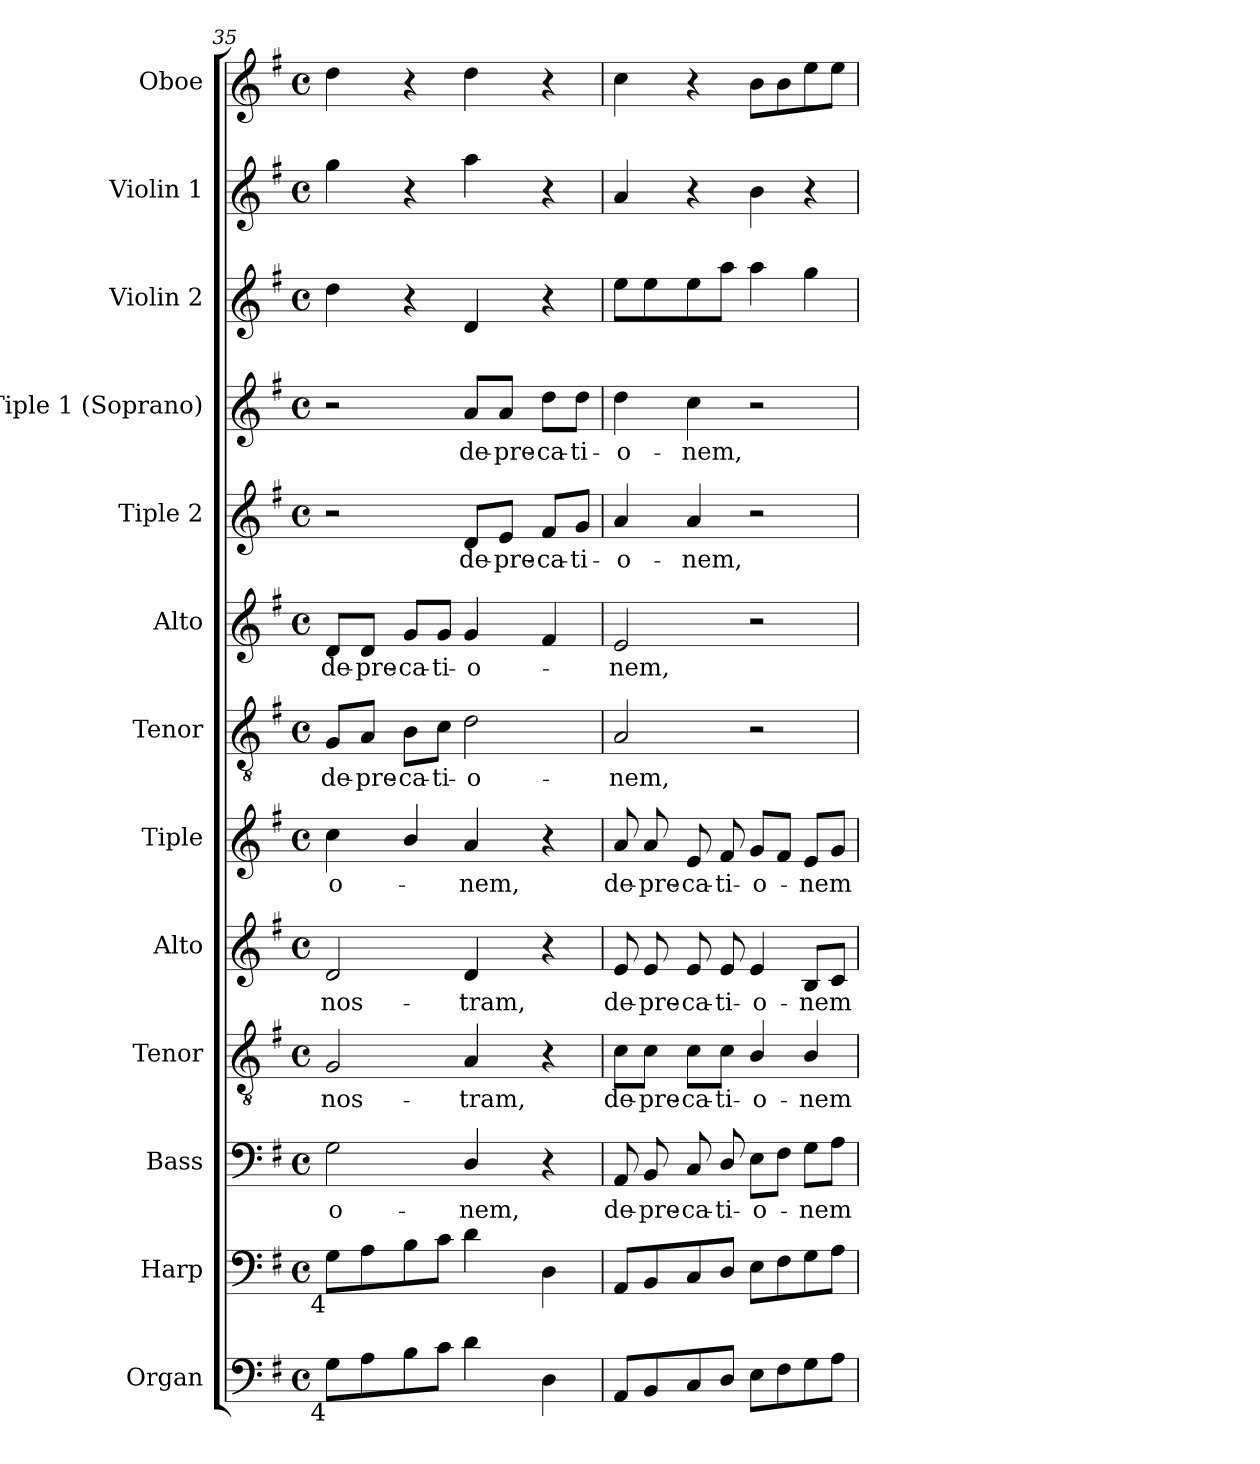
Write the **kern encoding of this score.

**kern	**kern	**kern	**text	**kern	**text	**kern	**text	**kern	**text	**kern	**text	**kern	**text	**kern	**text	**kern	**text	**kern	**kern	**kern
*part13	*part12	*part11	*part11	*part10	*part10	*part9	*part9	*part8	*part8	*part7	*part7	*part6	*part6	*part5	*part5	*part4	*part4	*part3	*part2	*part1
*staff13	*staff12	*staff11	*staff11	*staff10	*staff10	*staff9	*staff9	*staff8	*staff8	*staff7	*staff7	*staff6	*staff6	*staff5	*staff5	*staff4	*staff4	*staff3	*staff2	*staff1
*I"Organ	*I"Harp	*I"Bass	*	*I"Tenor	*	*I"Alto	*	*I"Tiple	*	*I"Tenor	*	*I"Alto	*	*I"Tiple 2	*	*I"Tiple 1 (Soprano)	*	*I"Violin 2	*I"Violin 1	*I"Oboe
*I'Org.	*I'Hp.	*I'B.	*	*I'T.	*	*I'A.	*	*	*	*I'T.	*	*I'A.	*	*	*	*I'S1.	*	*I'Vln. 2	*I'Vln. 1	*I'Ob.
*clefF4	*clefF4	*clefF4	*	*clefGv2	*	*clefG2	*	*clefG2	*	*clefGv2	*	*clefG2	*	*clefG2	*	*clefG2	*	*clefG2	*clefG2	*clefG2
*	*	*	*	*ITrd7c12	*	*	*	*	*	*ITrd7c12	*	*	*	*	*	*	*	*	*	*
*k[f#]	*k[f#]	*k[f#]	*	*k[f#]	*	*k[f#]	*	*k[f#]	*	*k[f#]	*	*k[f#]	*	*k[f#]	*	*k[f#]	*	*k[f#]	*k[f#]	*k[f#]
*G:	*G:	*G:	*	*G:	*	*G:	*	*G:	*	*G:	*	*G:	*	*G:	*	*G:	*	*G:	*G:	*G:
*M4/4	*M4/4	*M4/4	*	*M4/4	*	*M4/4	*	*M4/4	*	*M4/4	*	*M4/4	*	*M4/4	*	*M4/4	*	*M4/4	*M4/4	*M4/4
*met(c)	*met(c)	*met(c)	*	*met(c)	*	*met(c)	*	*met(c)	*	*met(c)	*	*met(c)	*	*met(c)	*	*met(c)	*	*met(c)	*met(c)	*met(c)
=35	=35	=35	=35	=35	=35	=35	=35	=35	=35	=35	=35	=35	=35	=35	=35	=35	=35	=35	=35	=35
!	!	!	!LO:LY:b:color=#000000	!	!	!	!	!	!	!	!	!	!	!	!	!	!	!	!	!
!	!	!	!	!	!LO:LY:b:color=#000000	!	!	!	!	!	!	!	!	!	!	!	!	!	!	!
!	!	!	!	!	!	!	!LO:LY:b:color=#000000	!	!	!	!	!	!	!	!	!	!	!	!	!
!	!	!	!	!	!	!	!	!	!LO:LY:b:color=#000000	!	!	!	!	!	!	!	!	!	!	!
!	!	!	!	!	!	!	!	!	!	!	!LO:LY:b:color=#000000	!	!	!	!	!	!	!	!	!
!	!LO:TX:b:rj:t=4	!	!	!	!	!	!	!	!	!	!	!	!	!	!	!	!	!	!	!
!LO:TX:b:rj:t=4	!	!	!	!	!	!	!	!	!	!	!	!	!	!	!	!	!	!	!	!
!	!	!	!	!	!	!	!	!	!	!	!	!	!LO:LY:b:color=#000000	!	!	!	!	!	!	!
8Gi\L	8Gi\L	2Gi\	-o-	2GGi/	nos-	2di/	nos-	4cci\	-o-	8GGi/L	de-	8di/L	de-	2r	.	2r	.	4ddi\	4ggi\	4ddi\
!	!	!	!	!	!	!	!	!	!	!	!LO:LY:b:color=#000000	!	!	!	!	!	!	!	!	!
!	!	!	!	!	!	!	!	!	!	!	!	!	!LO:LY:b:color=#000000	!	!	!	!	!	!	!
8Ai\	8Ai\	.	.	.	.	.	.	.	.	8AAi/J	-pre-	8di/J	-pre-	.	.	.	.	.	.	.
!	!	!	!	!	!	!	!	!	!	!	!LO:LY:b:color=#000000	!	!	!	!	!	!	!	!	!
!	!	!	!	!	!	!	!	!	!	!	!	!	!LO:LY:b:color=#000000	!	!	!	!	!	!	!
8Bi\	8Bi\	.	.	.	.	.	.	4bi/	.	8BBi\L	-ca-	8gi/L	-ca-	.	.	.	.	4r	4r	4r
!	!	!	!	!	!	!	!	!	!	!	!LO:LY:b:color=#000000	!	!	!	!	!	!	!	!	!
!	!	!	!	!	!	!	!	!	!	!	!	!	!LO:LY:b:color=#000000	!	!	!	!	!	!	!
8ci\J	8ci\J	.	.	.	.	.	.	.	.	8Ci\J	-ti-	8gi/J	-ti-	.	.	.	.	.	.	.
!	!	!	!LO:LY:b:color=#000000	!	!	!	!	!	!	!	!	!	!	!	!	!	!	!	!	!
!	!	!	!	!	!LO:LY:b:color=#000000	!	!	!	!	!	!	!	!	!	!	!	!	!	!	!
!	!	!	!	!	!	!	!LO:LY:b:color=#000000	!	!	!	!	!	!	!	!	!	!	!	!	!
!	!	!	!	!	!	!	!	!	!LO:LY:b:color=#000000	!	!	!	!	!	!	!	!	!	!	!
!	!	!	!	!	!	!	!	!	!	!	!LO:LY:b:color=#000000	!	!	!	!	!	!	!	!	!
!	!	!	!	!	!	!	!	!	!	!	!	!	!LO:LY:b:color=#000000	!	!	!	!	!	!	!
!	!	!	!	!	!	!	!	!	!	!	!	!	!	!	!LO:LY:b:color=#000000	!	!	!	!	!
!	!	!	!	!	!	!	!	!	!	!	!	!	!	!	!	!	!LO:LY:b:color=#000000	!	!	!
4di\	4di\	4Di/	-nem,	4AAi/	-tram,	4di/	-tram,	4ai/	-nem,	2Di\	-o-	4gi/	-o-	8di/L	de-	8ai/L	de-	4di/	4aai\	4ddi\
!	!	!	!	!	!	!	!	!	!	!	!	!	!	!	!LO:LY:b:color=#000000	!	!	!	!	!
!	!	!	!	!	!	!	!	!	!	!	!	!	!	!	!	!	!LO:LY:b:color=#000000	!	!	!
.	.	.	.	.	.	.	.	.	.	.	.	.	.	8ei/J	-pre-	8ai/J	-pre-	.	.	.
!	!	!	!	!	!	!	!	!	!	!	!	!	!	!	!LO:LY:b:color=#000000	!	!	!	!	!
!	!	!	!	!	!	!	!	!	!	!	!	!	!	!	!	!	!LO:LY:b:color=#000000	!	!	!
4Di\	4Di\	4r	.	4r	.	4r	.	4r	.	.	.	4f#i/	.	8f#i/L	-ca-	8ddi\L	-ca-	4r	4r	4r
!	!	!	!	!	!	!	!	!	!	!	!	!	!	!	!LO:LY:b:color=#000000	!	!	!	!	!
!	!	!	!	!	!	!	!	!	!	!	!	!	!	!	!	!	!LO:LY:b:color=#000000	!	!	!
.	.	.	.	.	.	.	.	.	.	.	.	.	.	8gi/J	-ti-	8ddi\J	-ti-	.	.	.
=36	=36	=36	=36	=36	=36	=36	=36	=36	=36	=36	=36	=36	=36	=36	=36	=36	=36	=36	=36	=36
!	!	!	!LO:LY:b:color=#000000	!	!	!	!	!	!	!	!	!	!	!	!	!	!	!	!	!
!	!	!	!	!	!LO:LY:b:color=#000000	!	!	!	!	!	!	!	!	!	!	!	!	!	!	!
!	!	!	!	!	!	!	!LO:LY:b:color=#000000	!	!	!	!	!	!	!	!	!	!	!	!	!
!	!	!	!	!	!	!	!	!	!LO:LY:b:color=#000000	!	!	!	!	!	!	!	!	!	!	!
!	!	!	!	!	!	!	!	!	!	!	!LO:LY:b:color=#000000	!	!	!	!	!	!	!	!	!
!	!	!	!	!	!	!	!	!	!	!	!	!	!LO:LY:b:color=#000000	!	!	!	!	!	!	!
!	!	!	!	!	!	!	!	!	!	!	!	!	!	!	!LO:LY:b:color=#000000	!	!	!	!	!
!	!	!	!	!	!	!	!	!	!	!	!	!	!	!	!	!	!LO:LY:b:color=#000000	!	!	!
8AAi/L	8AAi/L	8AAi/	de-	8Ci\L	de-	8ei/	de-	8ai/	de-	2AAi/	-nem,	2ei/	-nem,	4ai/	-o-	4ddi\	-o-	8eei\L	4ai/	4cci\
!	!	!	!LO:LY:b:color=#000000	!	!	!	!	!	!	!	!	!	!	!	!	!	!	!	!	!
!	!	!	!	!	!LO:LY:b:color=#000000	!	!	!	!	!	!	!	!	!	!	!	!	!	!	!
!	!	!	!	!	!	!	!LO:LY:b:color=#000000	!	!	!	!	!	!	!	!	!	!	!	!	!
!	!	!	!	!	!	!	!	!	!LO:LY:b:color=#000000	!	!	!	!	!	!	!	!	!	!	!
8BBi/	8BBi/	8BBi/	-pre-	8Ci\J	-pre-	8ei/	-pre-	8ai/	-pre-	.	.	.	.	.	.	.	.	8eei\	.	.
!	!	!	!LO:LY:b:color=#000000	!	!	!	!	!	!	!	!	!	!	!	!	!	!	!	!	!
!	!	!	!	!	!LO:LY:b:color=#000000	!	!	!	!	!	!	!	!	!	!	!	!	!	!	!
!	!	!	!	!	!	!	!LO:LY:b:color=#000000	!	!	!	!	!	!	!	!	!	!	!	!	!
!	!	!	!	!	!	!	!	!	!LO:LY:b:color=#000000	!	!	!	!	!	!	!	!	!	!	!
!	!	!	!	!	!	!	!	!	!	!	!	!	!	!	!LO:LY:b:color=#000000	!	!	!	!	!
!	!	!	!	!	!	!	!	!	!	!	!	!	!	!	!	!	!LO:LY:b:color=#000000	!	!	!
8Ci/	8Ci/	8Ci/	-ca-	8Ci\L	-ca-	8ei/	-ca-	8ei/	-ca-	.	.	.	.	4ai/	-nem,	4cci\	-nem,	8eei\	4r	4r
!	!	!	!LO:LY:b:color=#000000	!	!	!	!	!	!	!	!	!	!	!	!	!	!	!	!	!
!	!	!	!	!	!LO:LY:b:color=#000000	!	!	!	!	!	!	!	!	!	!	!	!	!	!	!
!	!	!	!	!	!	!	!LO:LY:b:color=#000000	!	!	!	!	!	!	!	!	!	!	!	!	!
!	!	!	!	!	!	!	!	!	!LO:LY:b:color=#000000	!	!	!	!	!	!	!	!	!	!	!
8Di/J	8Di/J	8Di/	-ti-	8Ci\J	-ti-	8ei/	-ti-	8f#i/	-ti-	.	.	.	.	.	.	.	.	8aai\J	.	.
!	!	!	!LO:LY:b:color=#000000	!	!	!	!	!	!	!	!	!	!	!	!	!	!	!	!	!
!	!	!	!	!	!LO:LY:b:color=#000000	!	!	!	!	!	!	!	!	!	!	!	!	!	!	!
!	!	!	!	!	!	!	!LO:LY:b:color=#000000	!	!	!	!	!	!	!	!	!	!	!	!	!
!	!	!	!	!	!	!	!	!	!LO:LY:b:color=#000000	!	!	!	!	!	!	!	!	!	!	!
8Ei\L	8Ei\L	8Ei\L	-o-	4BBi/	-o-	4ei/	-o-	8gi/L	-o-	2r	.	2r	.	2r	.	2r	.	4aai\	4bi\	8bi\L
8F#i\	8F#i\	8F#i\J	.	.	.	.	.	8f#i/J	.	.	.	.	.	.	.	.	.	.	.	8bi\
!	!	!	!LO:LY:b:color=#000000	!	!	!	!	!	!	!	!	!	!	!	!	!	!	!	!	!
!	!	!	!	!	!LO:LY:b:color=#000000	!	!	!	!	!	!	!	!	!	!	!	!	!	!	!
!	!	!	!	!	!	!	!LO:LY:b:color=#000000	!	!	!	!	!	!	!	!	!	!	!	!	!
!	!	!	!	!	!	!	!	!	!LO:LY:b:color=#000000	!	!	!	!	!	!	!	!	!	!	!
8Gi\	8Gi\	8Gi\L	-nem	4BBi/	-nem	8Bi/L	-nem	8ei/L	-nem	.	.	.	.	.	.	.	.	4ggi\	4r	8eei\
8Ai\J	8Ai\J	8Ai\J	.	.	.	8ci/J	.	8gi/J	.	.	.	.	.	.	.	.	.	.	.	8eei\J
=	=	=	=	=	=	=	=	=	=	=	=	=	=	=	=	=	=	=	=	=
*-	*-	*-	*-	*-	*-	*-	*-	*-	*-	*-	*-	*-	*-	*-	*-	*-	*-	*-	*-	*-
